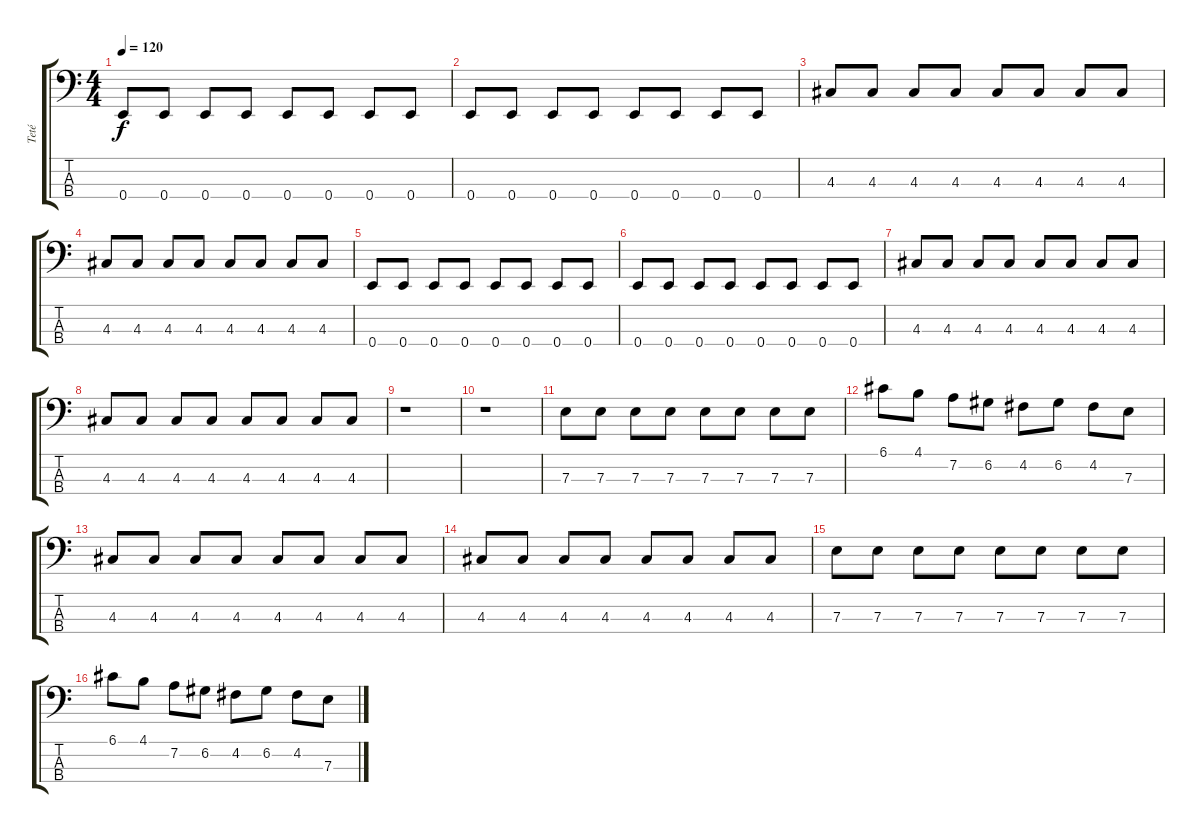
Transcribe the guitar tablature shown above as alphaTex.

\track ("Teté" "Teté") {instrument electricbasspick}
\staff {score tabs}
\tuning (G2 D2 A1 E1) {hide}
\ts (4 4)
\tempo 120
\clef f4
\ks c
0.4.8{dy f} 0.4.8 0.4.8 0.4.8 0.4.8 0.4.8 0.4.8 0.4.8 |
0.4.8 0.4.8 0.4.8 0.4.8 0.4.8 0.4.8 0.4.8 0.4.8 |
4.3.8 4.3.8 4.3.8 4.3.8 4.3.8 4.3.8 4.3.8 4.3.8 |
4.3.8 4.3.8 4.3.8 4.3.8 4.3.8 4.3.8 4.3.8 4.3.8 |
0.4.8 0.4.8 0.4.8 0.4.8 0.4.8 0.4.8 0.4.8 0.4.8 |
0.4.8 0.4.8 0.4.8 0.4.8 0.4.8 0.4.8 0.4.8 0.4.8 |
4.3.8 4.3.8 4.3.8 4.3.8 4.3.8 4.3.8 4.3.8 4.3.8 |
4.3.8 4.3.8 4.3.8 4.3.8 4.3.8 4.3.8 4.3.8 4.3.8 |
r.1 |
r.1 |
7.3.8 7.3.8 7.3.8 7.3.8 7.3.8 7.3.8 7.3.8 7.3.8 |
6.1.8 4.1.8 7.2.8 6.2.8 4.2.8 6.2.8 4.2.8 7.3.8 |
4.3.8 4.3.8 4.3.8 4.3.8 4.3.8 4.3.8 4.3.8 4.3.8 |
4.3.8 4.3.8 4.3.8 4.3.8 4.3.8 4.3.8 4.3.8 4.3.8 |
7.3.8 7.3.8 7.3.8 7.3.8 7.3.8 7.3.8 7.3.8 7.3.8 |
6.1.8 4.1.8 7.2.8 6.2.8 4.2.8 6.2.8 4.2.8 7.3.8
